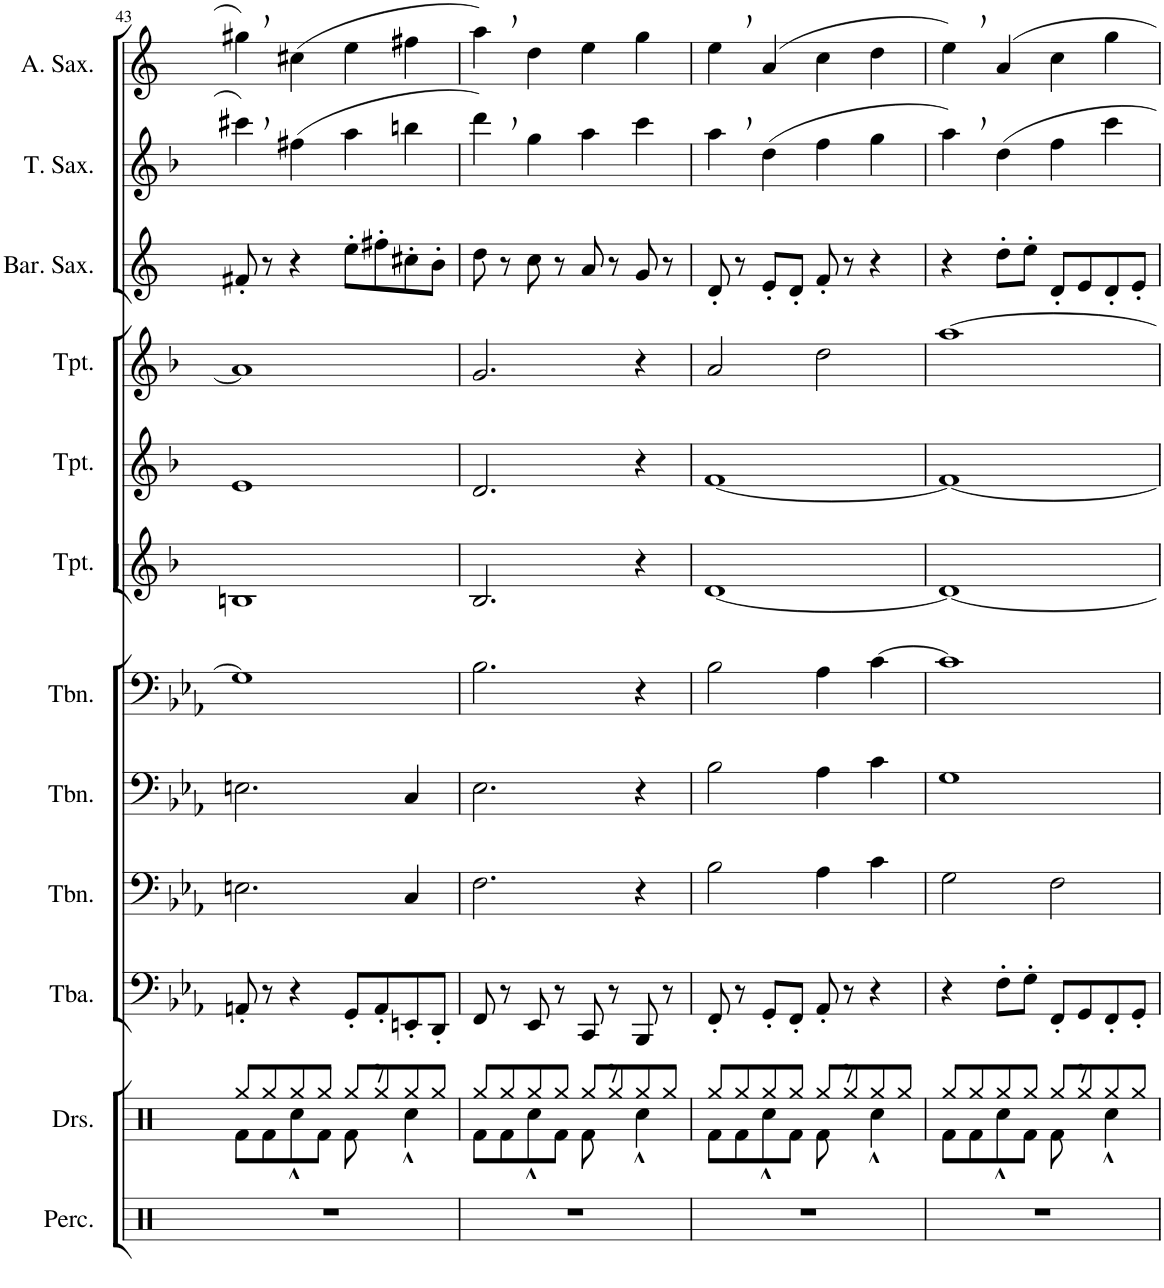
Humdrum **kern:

**kern	**kern	**kern	**kern	**kern	**kern	**kern	**kern	**kern	**kern	**kern	**kern
*part12	*part11	*part10	*part9	*part8	*part7	*part6	*part5	*part4	*part3	*part2	*part1
*staff12	*staff11	*staff10	*staff9	*staff8	*staff7	*staff6	*staff5	*staff4	*staff3	*staff2	*staff1
*I"Percussion	*I"Drumset	*I"Tuba	*I"Trombone	*I"Trombone	*I"Trombone	*I"Trumpet	*I"Trumpet	*I"Trumpet	*I"Baritone Saxophone	*I"Tenor Saxophone	*I"Alto Saxophone
*I'Perc.	*I'Drs.	*I'Tba.	*I'Tbn.	*I'Tbn.	*I'Tbn.	*I'Tpt.	*I'Tpt.	*I'Tpt.	*I'Bar. Sax.	*I'T. Sax.	*I'A. Sax.
!!LO:PB:g=z
*clefX	*clefX	*clefF4	*clefF4	*clefF4	*clefF4	*clefG2	*clefG2	*clefG2	*clefG2	*clefG2	*clefG2
*	*	*	*	*	*	*Trd1c2	*Trd1c2	*Trd1c2	*Trd12c21	*Trd8c14	*Trd5c9
*k[]	*k[]	*k[b-e-a-]	*k[b-e-a-]	*k[b-e-a-]	*k[b-e-a-]	*k[b-]	*k[b-]	*k[b-]	*k[]	*k[b-]	*k[]
*M4/4	*M4/4	*M4/4	*M4/4	*M4/4	*M4/4	*M4/4	*M4/4	*M4/4	*M4/4	*M4/4	*M4/4
=43	=43	=43	=43	=43	=43	=43	=43	=43	=43	=43	=43
*	*^	*	*	*	*	*	*	*	*	*	*
1r	8Rf\L	8Rgg/L	8AAn'/	2.En\	2.En\	1G]	1Bn	1e	1a]	8f#X'/	4ccc#X'~,\	4gg#X'~,\
.	8Rf\	8Rgg/	8r	.	.	.	.	.	.	8r	.	.
.	8Rcc^^\	8Rgg/	4r	.	.	.	.	.	.	4r	(4ff#X\	(4cc#X\
.	8Rf\J	8Rgg/J	.	.	.	.	.	.	.	.	.	.
.	8Rf\	8Rgg/L	8GG'/L	.	.	.	.	.	.	8ee'\L	4aa\	4ee\
.	8r	8Rgg/	8AA'/	.	.	.	.	.	.	8ff#X'\	.	.
.	4Rcc^^\	8Rgg/	8EEn'/	4C/	4C/	.	.	.	.	8cc#X'\	4bbn\	4ff#X\
.	.	8Rgg/J	8DD'/J	.	.	.	.	.	.	8b'\J	.	.
=44	=44	=44	=44	=44	=44	=44	=44	=44	=44	=44	=44	=44
1r	8Rf\L	8Rgg/L	8FF/	2.F\	2.E-\	2.B-\	2.B-/	2.d/	2.g/	8dd\	4ddd'~,\)	4aa'~,\)
.	8Rf\	8Rgg/	8r	.	.	.	.	.	.	8r	.	.
.	8Rcc^^\	8Rgg/	8EE-/	.	.	.	.	.	.	8cc\	4gg\	4dd\
.	8Rf\J	8Rgg/J	8r	.	.	.	.	.	.	8r	.	.
.	8Rf\	8Rgg/L	8CC/	.	.	.	.	.	.	8a/	4aa\	4ee\
.	8r	8Rgg/	8r	.	.	.	.	.	.	8r	.	.
.	4Rcc^^\	8Rgg/	8BBB-/	4r	4r	4r	4r	4r	4r	8g/	4ccc\	4gg\
.	.	8Rgg/J	8r	.	.	.	.	.	.	8r	.	.
=45	=45	=45	=45	=45	=45	=45	=45	=45	=45	=45	=45	=45
1r	8Rf\L	8Rgg/L	8FF'/	2B-\	2B-\	2B-\	[1d	[1f	2a/	8d'/	4aa'~,\	4ee'~,\
.	8Rf\	8Rgg/	8r	.	.	.	.	.	.	8r	.	.
.	8Rcc^^\	8Rgg/	8GG'/L	.	.	.	.	.	.	8e'/L	(4dd\	(4a/
.	8Rf\J	8Rgg/J	8FF'/J	.	.	.	.	.	.	8d'/J	.	.
.	8Rf\	8Rgg/L	8AA-'/	4A-\	4A-\	4A-\	.	.	2dd\	8f'/	4ff\	4cc\
.	8r	8Rgg/	8r	.	.	.	.	.	.	8r	.	.
.	4Rcc^^\	8Rgg/	4r	4c\	4c\	[4c\	.	.	.	4r	4gg\	4dd\
.	.	8Rgg/J	.	.	.	.	.	.	.	.	.	.
=46	=46	=46	=46	=46	=46	=46	=46	=46	=46	=46	=46	=46
1r	8Rf\L	8Rgg/L	4r	2G\	1G	1c]	1d_	1f_	[1aa	4r	4aa'~,\)	4ee'~,\)
.	8Rf\	8Rgg/	.	.	.	.	.	.	.	.	.	.
.	8Rcc^^\	8Rgg/	8F'\L	.	.	.	.	.	.	8dd'\L	4dd\	4a/
.	8Rf\J	8Rgg/J	8G'\J	.	.	.	.	.	.	8ee'\J	.	.
.	8Rf\	8Rgg/L	8FF'/L	2F\	.	.	.	.	.	8d'/L	4ff\	4cc\
.	8r	8Rgg/	8GG/	.	.	.	.	.	.	8e/	.	.
.	4Rcc^^\	8Rgg/	8FF'/	.	.	.	.	.	.	8d'/	4ccc\	4gg\
.	.	8Rgg/J	8GG'/J	.	.	.	.	.	.	8e'/J	.	.
*	*v	*v	*	*	*	*	*	*	*	*	*	*
=	=	=	=	=	=	=	=	=	=	=	=
*-	*-	*-	*-	*-	*-	*-	*-	*-	*-	*-	*-
